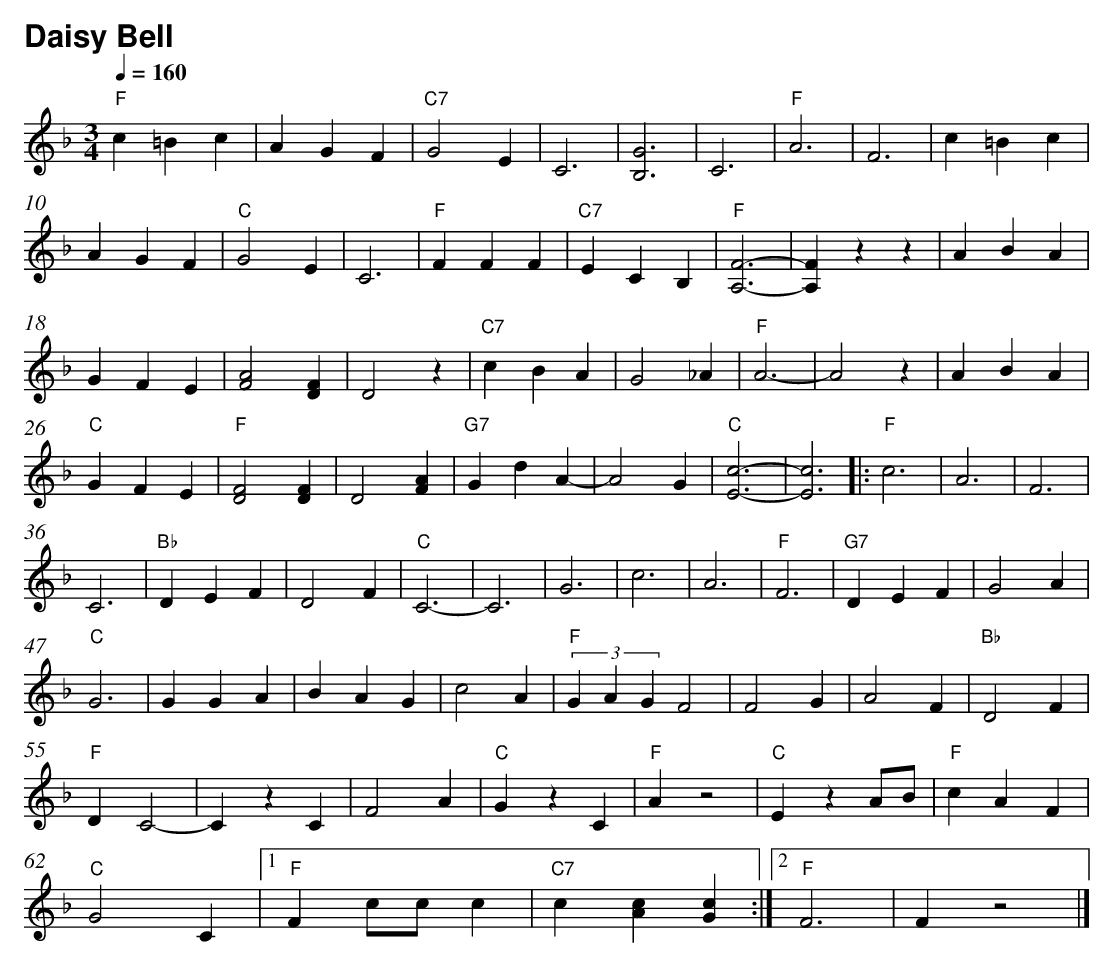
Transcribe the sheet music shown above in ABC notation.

X:1
T:Daisy Bell
L:1/4
M:3/4
Q:1/4=160
K:F
"F" c =B c | A G F |"C7" G2 E | C3 | [B,G]3 | C3 |"F" A3 | F3 | c =B c |$
A G F |"C" G2 E | C3 |"F" F F F |"C7" E C B, |"F" [A,F]3- | [FA,] z z | A B A |$
G F E | [FA]2[FD] | D2z |"C7" c B A | G2 _A |"F" A3- | A2 z | A B A |$
"C" G F E | "F"[FD]2 [DF] |D2 [AF] |"G7"  G d A- |A2 G |"C" [Ec]3- | [Ec]3 |: "F" c3 | A3 |F3|$
C3 |"Bb" D E F | D2F |"C" C3- | C3 | G3 | c3 | A3 |"F" F3 |"G7" D E F | G2 A |$
"C" G3 | G G A | B A G | c2A |"F"  (3GAG F2 | F2G |A2 F |"Bb" D2 F |$
"F" D C2- | C z C  | F2A |"C" G z C |"F" A z2 |"C" E z A/B/ |"F" c A F |$
"C" G2 C |[1"F"  F c/c/ c |"C7"  c [cA] [cG] :|[2 "F"F3 | F z2 |]
